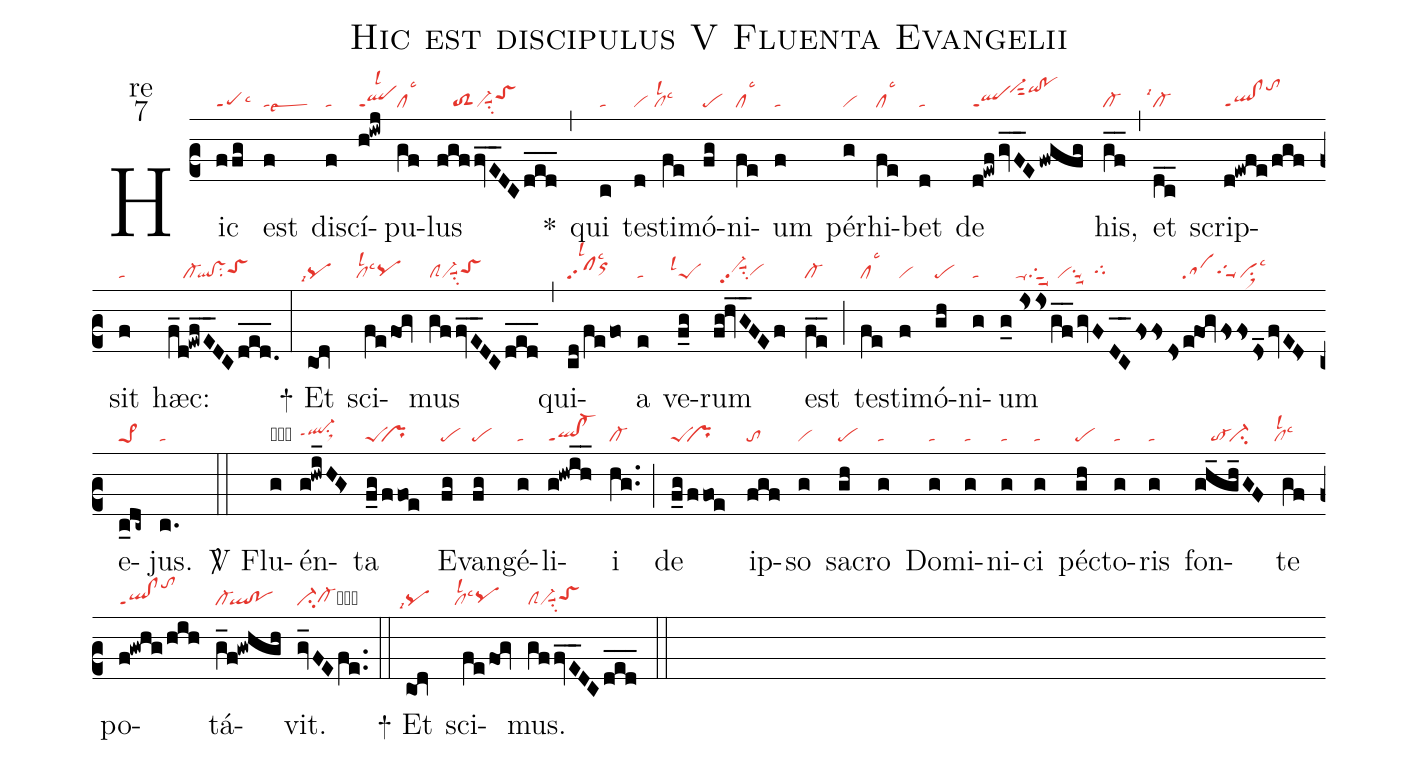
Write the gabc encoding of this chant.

name:Hic est discipulus V Fluenta Evangelii;
office-part:re;
mode:7;
nabc-lines:1;
%%
(c2) Hic(ffg|scGlsc6) est(f|talsew9) di(f|ta)scí(h!iwj|qlppt1lsl2)pu(gf|cllsc3)lus(fgffvE__DCded___|////toS2vi-suu1su2toShi) <sp>*</sp>(,) qui(c|ta) tes(d|vi)ti(fe|``cllsl2lsc3)mó(fg|pe)ni(fe|cllsc3)um(f|ta) pér(g|vi)hi(fe|cllsc3)bet(d|ta) de(d!ewf/gvF__E/fwgfg|qlppt1`vi-hksut2qihk!pohk) his,(gf__|cl-) (,) et(dc__|``cl-lsi1) scrip(d!ewfe/fgf|ql!clppt1tohl)sit(f|ta) hæc:(f_d!ewfE__DCded___.|////cl-`ql!vssu2toShh) (:)

<sp>+</sp> Et(cod|``pqlsi7) sci(fefog|``cllsl2lsc3pqhg)mus(gffvE__DCded___|clSvi-suu1su2toShh) (,) qui(cd/fefo|clpp2lsl2lsc3``orhi)a(e|ta) ve(f_g|``peSlsl1)rum(fg!hvG__FEf|//vi-hhpp2suu1su2vihg) est(fe__|cl-) (;) tes(fe|cllsc3)ti(f|vi)mó(gh|pe)ni(g|ta)um(g_0//isisgf__gvFDC__fsfsds/|////ta-tgSsuu1//visu1suu2//tghh|e!fog/fsfsds_/fvED>|satgS-visu1sux1lsc3) e(c_dc~|pe>1)jus.(c.|ta) (::)

<sp>V/</sp> Flu(g|obta)én(g!hwi_HG>|ql-hhppt1su1sux1)ta(f_g/ffoe|peS``pr) E(fg|pe)van(fg|pe)gé(g|ta)li(g!hwih__|ql!cl-ppt1)i(hg..|cl-) (;) de(f_g/ffoe|peS``pr) ip(fgf|to)so(g|vi) sa(gh|pe)cro(g|ta) Do(g|ta)mi(g|ta)ni(g|ta)ci(g|ta) péc(gh|pe)to(g|ta)ris(g|ta) fon(gh_gh_GF|////to-`ci-)te(gf|``cllsl2lsc3) po(f!gwhg/hih|ql!clppt1tohl)tá(g_f!gwhgh|cl-`ql!po)vit.(gv_FEfe..|ci-cl-hgcb) (::)

<sp>+</sp> Et(cod|``pqlsi7) sci(fefog|``cllsl2lsc3pqhg)mus.(gffvE__DCded___|clSvi-suu1su2toShh) (::)
